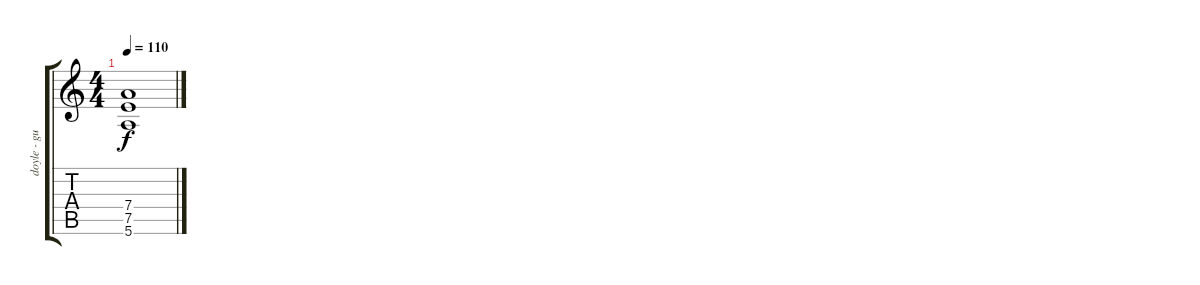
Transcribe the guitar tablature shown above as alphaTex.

\track ("doyle - guitar" "doyle - gu") {instrument distortionguitar}
\staff {score tabs}
\tuning (E4 B3 G3 D3 A2 E2) {hide}
\ts (4 4)
\tempo 110
\clef g2
\ks c
(7.4 7.5 5.6).1{dy f}
